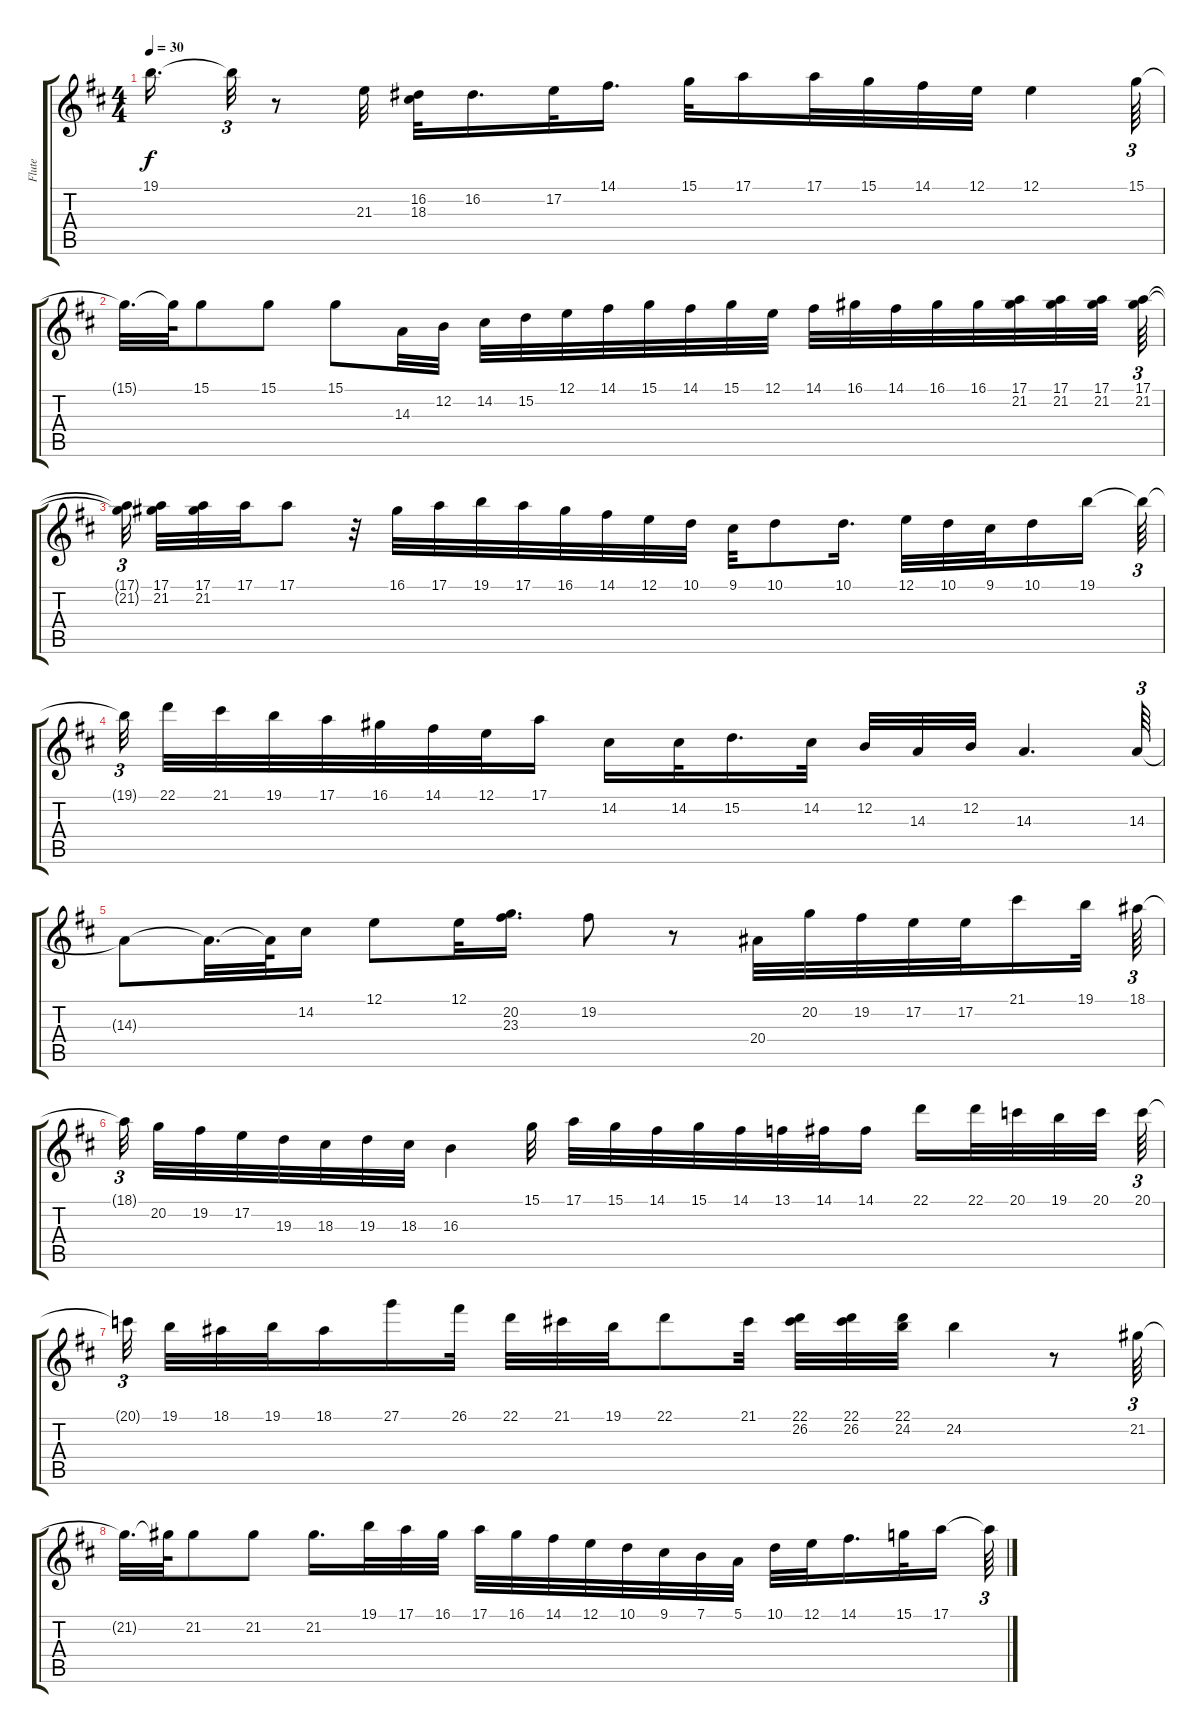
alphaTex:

\track ("Flute" "Flute") {instrument flute}
\staff {score tabs}
\tuning (E4 B3 G3 D3 A2 E2) {hide}
\ts (4 4)
\tempo 30
\clef g2
\ks bminor
19.1{t}.16{d dy f} 19.1{t}.32{tu (3 2)} r.8 21.3.32 (16.2 18.3).32 16.2.16{d} 17.2.32 14.1.16{d} 15.1.32 17.1.16 17.1.32 15.1.32 14.1.32 12.1.32 12.1.4 15.1.64{tu (3 2)} |
15.1{t}.32{d} 15.1{t}.64 15.1.8 15.1.8 15.1.8 14.3.32 12.2.32 14.2.32 15.2.32 12.1.32 14.1.32 15.1.32 14.1.32 15.1.32 12.1.32 14.1.32 16.1.32 14.1.32 16.1.32 16.1.32 (17.1 21.2).32 (17.1 21.2).32 (17.1 21.2).32 (17.1 21.2).64{tu (3 2)} |
(17.1{t} 21.2{t}).32{tu (3 2) beam splitsecondary} (17.1 21.2).32 (17.1 21.2).32 17.1.32 17.1.8 r.32 16.1.32 17.1.32 19.1.32 17.1.32 16.1.32 14.1.32 12.1.32 10.1.32 9.1.32 10.1.8 10.1.16{d} 12.1.32 10.1.32 9.1.32 10.1.16 19.1.16{beam splitsecondary} 19.1{t}.64{tu (3 2)} |
19.1{t}.32{tu (3 2) beam splitsecondary} 22.1.32 21.1.32 19.1.32 17.1.32 16.1.32 14.1.32 12.1.32 17.1.16 14.2.16 14.2.32 15.2.16{d} 14.2.32 12.2.32 14.3.32 12.2.32 14.3.4{d} 14.3.64{tu (3 2)} |
14.3{t}.8 14.3{t}.32{d} 14.3{t}.64 14.2.16 12.1.8 12.1.32 (20.2 23.3).16{d} 19.2.8 r.8 20.4.32 20.2.32 19.2.32 17.2.32 17.2.32 21.1.16 19.1.32 18.1.64{tu (3 2)} |
18.1{t}.32{tu (3 2) beam splitsecondary} 20.2.32 19.2.32 17.2.32 19.3.32 18.3.32 19.3.32 18.3.32 16.3.4 15.1.32 17.1.32 15.1.32 14.1.32 15.1.32 14.1.32 13.1.32 14.1.32 14.1.16 22.1.16 22.1.32 20.1.32 19.1.32 20.1.32{beam splitsecondary} 20.1.64{tu (3 2)} |
20.1{t}.32{tu (3 2) beam splitsecondary} 19.1.32 18.1.32 19.1.32 18.1.16 27.1.16 26.1.32 22.1.32 21.1.32 19.1.32 22.1.8 21.1.32 (22.1 26.2).32 (22.1 26.2).32 (22.1 24.2).32 24.2.4 r.8 21.2.64{tu (3 2)} |
21.2{t}.32{d} 21.2{t}.64 21.2.8 21.2.8 21.2.16{d} 19.1.32 17.1.32 16.1.32 17.1.32 16.1.32 14.1.32 12.1.32 10.1.32 9.1.32 7.1.32 5.1.32 10.1.32 12.1.32 14.1.16{d} 15.1.32 17.1.16 17.1{t}.64{tu (3 2)}
